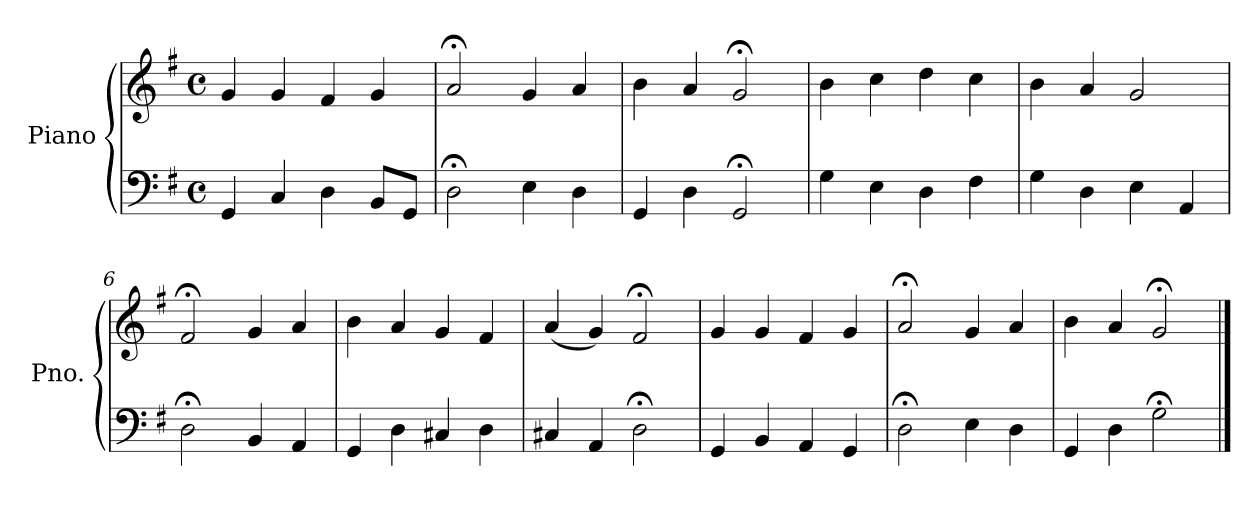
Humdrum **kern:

**kern	**kern
*part1	*part1
*staff2	*staff1
*I"Piano	*
*I'Pno.	*
*clefF4	*clefG2
*k[f#]	*k[f#]
*M4/4	*M4/4
*met(c)	*met(c)
=1	=1
4GG/	4g/
4C/	4g/
4D\	4f#/
8BB/L	4g/
8GG/J	.
=2	=2
2D;<\	2a;</
4E\	4g/
4D\	4a/
=3	=3
4GG/	4b\
4D\	4a/
2GG;</	2g;</
=4	=4
4G\	4b\
4E\	4cc\
4D\	4dd\
4F#\	4cc\
=5	=5
4G\	4b\
4D\	4a/
4E\	2g/
4AA/	.
=6	=6
2D;<\	2f#;</
4BB/	4g/
4AA/	4a/
=7	=7
4GG/	4b\
4D\	4a/
4C#X/	4g/
4D\	4f#/
!!LO:LB:g=z
=8	=8
4C#X/	(4a/
4AA/	4g/)
2D;<\	2f#;</
=9	=9
4GG/	4g/
4BB/	4g/
4AA/	4f#/
4GG/	4g/
=10	=10
2D;<\	2a;</
4E\	4g/
4D\	4a/
=11	=11
4GG/	4b\
4D\	4a/
2G;<\	2g;</
==	==
*-	*-
